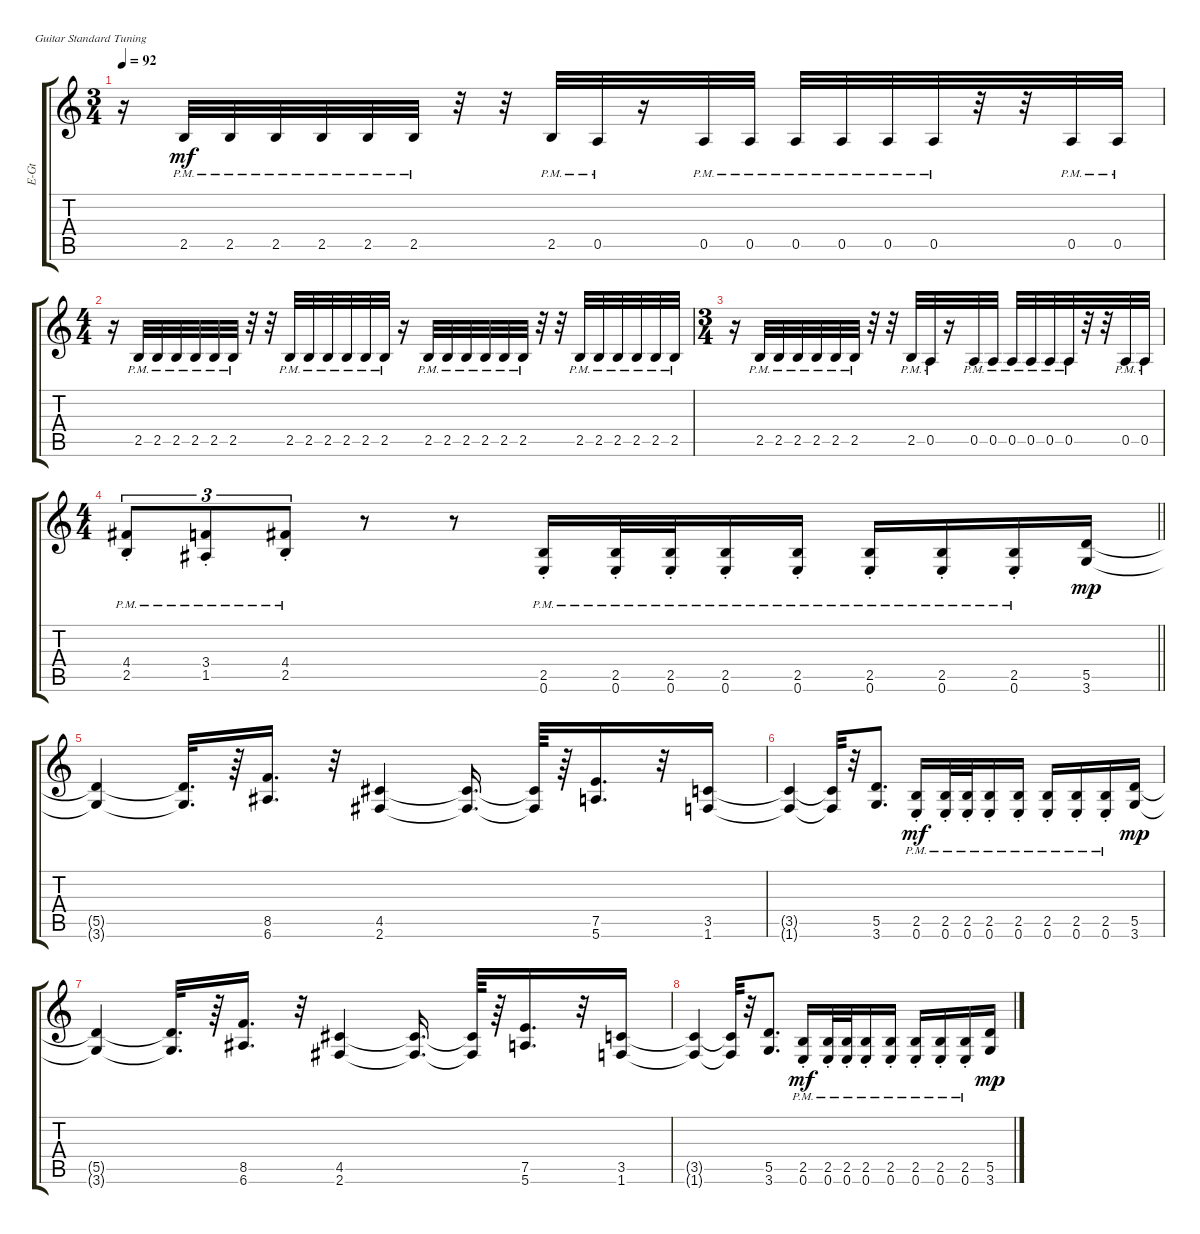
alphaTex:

\track ("Rhythm doubling" "E-Gt") {instrument distortionguitar}
\staff {score tabs}
\tuning (E4 B3 G3 D3 A2 E2)
\ts (3 4)
\beaming (8 2 2 2 2)
\tempo 92
\clef g2
\ks c
r.16{dy mf} 2.5{pm}.32 2.5{pm}.32 2.5{pm}.32 2.5{pm}.32 2.5{pm}.32 2.5{pm}.32 r.32 r.32 2.5{pm}.32 0.5{pm}.32 r.16 0.5{pm}.32 0.5{pm}.32 0.5{pm}.32 0.5{pm}.32 0.5{pm}.32 0.5{pm}.32 r.32 r.32 0.5{pm}.32 0.5{pm}.32 |
\ts (4 4)
\beaming (8 2 2 2 2)
r.16 2.5{pm}.32 2.5{pm}.32 2.5{pm}.32 2.5{pm}.32 2.5{pm}.32 2.5{pm}.32 r.32 r.32 2.5{pm}.32 2.5{pm}.32 2.5{pm}.32 2.5{pm}.32 2.5{pm}.32 2.5{pm}.32 r.16 2.5{pm}.32 2.5{pm}.32 2.5{pm}.32 2.5{pm}.32 2.5{pm}.32 2.5{pm}.32 r.32 r.32 2.5{pm}.32 2.5{pm}.32 2.5{pm}.32 2.5{pm}.32 2.5{pm}.32 2.5{pm}.32 |
\ts (3 4)
\beaming (8 2 2 2 2)
r.16 2.5{pm}.32 2.5{pm}.32 2.5{pm}.32 2.5{pm}.32 2.5{pm}.32 2.5{pm}.32 r.32 r.32 2.5{pm}.32 0.5{pm}.32 r.16 0.5{pm}.32 0.5{pm}.32 0.5{pm}.32 0.5{pm}.32 0.5{pm}.32 0.5{pm}.32 r.32 r.32 0.5{pm}.32 0.5{pm}.32 |
\ts (4 4)
\beaming (8 2 2 2 2)
\barLineRight lightlight
(4.4{pm st} 2.5{pm}).8{tu (3 2)} (3.4{pm st} 1.5{pm}).8{tu (3 2)} (4.4{pm st} 2.5{pm}).8{tu (3 2)} r.8 r.8 (2.5{pm st} 0.6{pm}).16 (2.5{pm st} 0.6{pm}).32 (2.5{pm st} 0.6{pm}).32 (2.5{pm st} 0.6{pm}).16 (2.5{pm st} 0.6{pm}).16 (2.5{pm st} 0.6{pm}).16 (2.5{pm st} 0.6{pm}).16 (2.5{pm st} 0.6{pm}).16 (5.5 3.6).16{dy mp} |
(5.5{t} 3.6{t}).4 (5.5{t} 3.6{t}).32{d} r.64 (8.5 6.6).16{d} r.32 (4.5 2.6).4 (4.5{t} 2.6{t}).16{d} (4.5{t} 2.6{t}).64 r.64 (7.5 5.6).16{d} r.32 (3.5 1.6).16 |
(3.5{t} 1.6{t}).4 (3.5{t} 1.6{t}).32 r.32 (5.5 3.6).8{d} (2.5{pm st} 0.6{pm}).16{dy mf} (2.5{pm st} 0.6{pm}).32 (2.5{pm st} 0.6{pm}).32 (2.5{pm st} 0.6{pm}).16 (2.5{pm st} 0.6{pm}).16 (2.5{pm st} 0.6{pm}).16 (2.5{pm st} 0.6{pm}).16 (2.5{pm st} 0.6{pm}).16 (5.5 3.6).16{dy mp} |
(5.5{t} 3.6{t}).4 (5.5{t} 3.6{t}).32{d} r.64 (8.5 6.6).16{d} r.32 (4.5 2.6).4 (4.5{t} 2.6{t}).16{d} (4.5{t} 2.6{t}).64 r.64 (7.5 5.6).16{d} r.32 (3.5 1.6).16 |
(3.5{t} 1.6{t}).4 (3.5{t} 1.6{t}).32 r.32 (5.5 3.6).8{d} (2.5{pm st} 0.6{pm}).16{dy mf} (2.5{pm st} 0.6{pm}).32 (2.5{pm st} 0.6{pm}).32 (2.5{pm st} 0.6{pm}).16 (2.5{pm st} 0.6{pm}).16 (2.5{pm st} 0.6{pm}).16 (2.5{pm st} 0.6{pm}).16 (2.5{pm st} 0.6{pm}).16 (5.5 3.6).16{dy mp}
